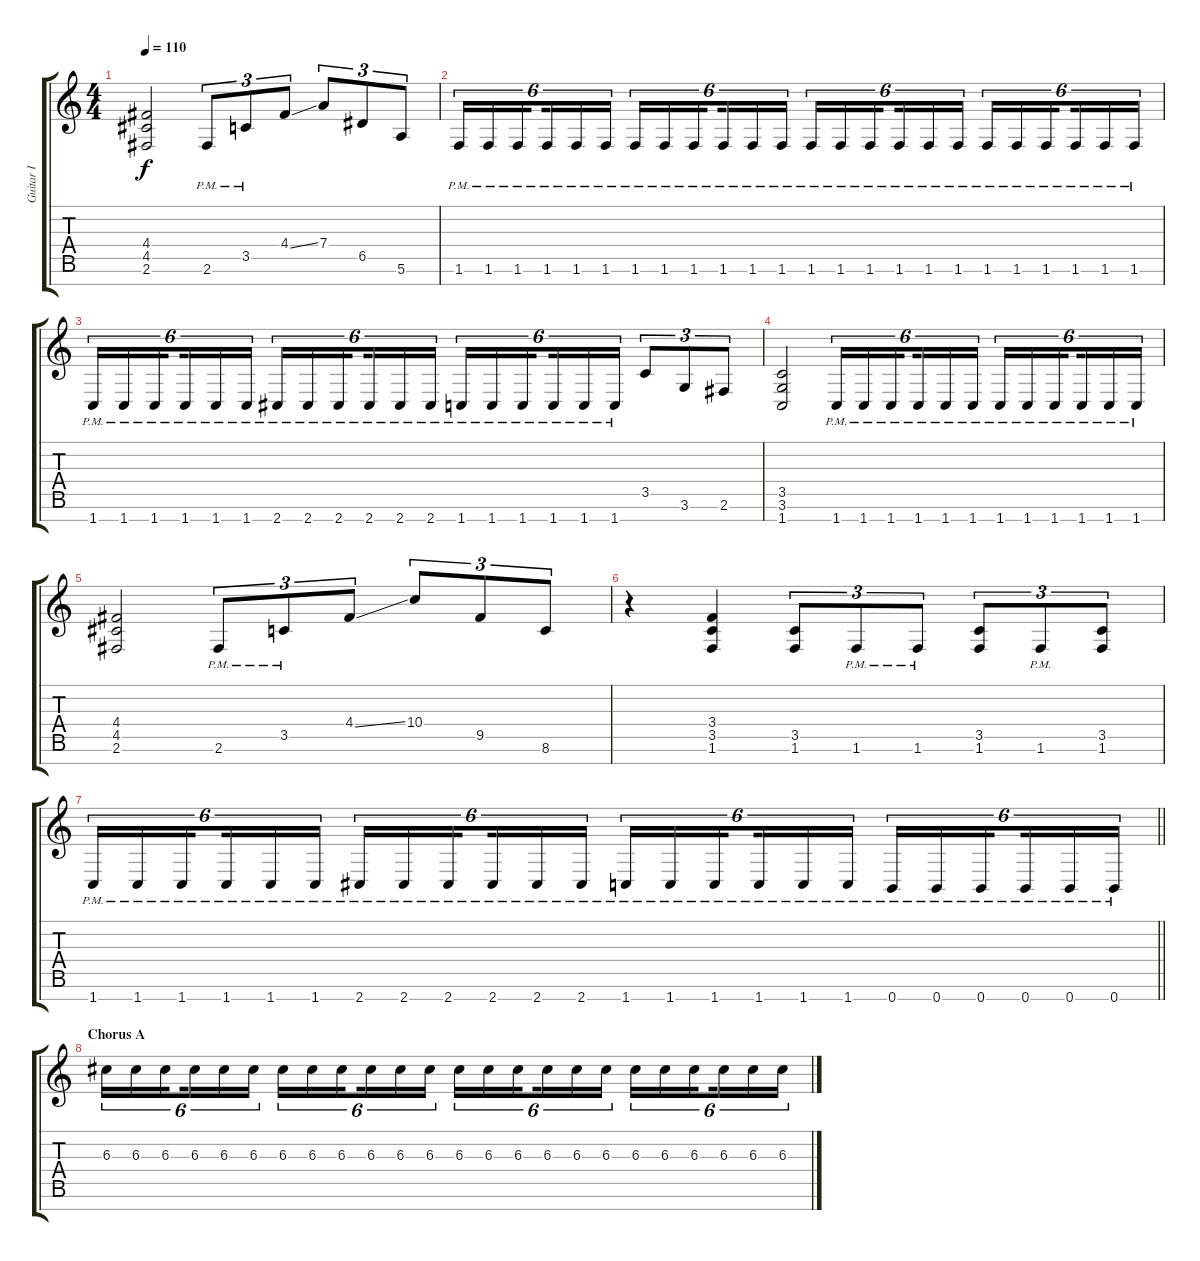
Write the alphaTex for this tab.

\track ("Guitar I" "Guitar I") {instrument distortionguitar}
\staff {score tabs}
\tuning (E4 B3 G3 D3 A2 E2 B1) {hide}
\ts (4 4)
\tempo 110
\clef g2
\ks c
(4.4 4.5 2.6).2{dy f} 2.6{pm}.8{tu (3 2)} 3.5{pm}.8{tu (3 2)} 4.4{ss}.8{tu (3 2)} 7.4.8{tu (3 2)} 6.5.8{tu (3 2)} 5.6.8{tu (3 2)} |
1.6{pm}.16{tu (6 4)} 1.6{pm}.16{tu (6 4)} 1.6{pm}.16{tu (6 4) beam splitsecondary} 1.6{pm}.16{tu (6 4)} 1.6{pm}.16{tu (6 4)} 1.6{pm}.16{tu (6 4)} 1.6{pm}.16{tu (6 4)} 1.6{pm}.16{tu (6 4)} 1.6{pm}.16{tu (6 4) beam splitsecondary} 1.6{pm}.16{tu (6 4)} 1.6{pm}.16{tu (6 4)} 1.6{pm}.16{tu (6 4)} 1.6{pm}.16{tu (6 4)} 1.6{pm}.16{tu (6 4)} 1.6{pm}.16{tu (6 4) beam splitsecondary} 1.6{pm}.16{tu (6 4)} 1.6{pm}.16{tu (6 4)} 1.6{pm}.16{tu (6 4)} 1.6{pm}.16{tu (6 4)} 1.6{pm}.16{tu (6 4)} 1.6{pm}.16{tu (6 4) beam splitsecondary} 1.6{pm}.16{tu (6 4)} 1.6{pm}.16{tu (6 4)} 1.6{pm}.16{tu (6 4)} |
1.7{pm}.16{tu (6 4)} 1.7{pm}.16{tu (6 4)} 1.7{pm}.16{tu (6 4) beam splitsecondary} 1.7{pm}.16{tu (6 4)} 1.7{pm}.16{tu (6 4)} 1.7{pm}.16{tu (6 4)} 2.7{pm}.16{tu (6 4)} 2.7{pm}.16{tu (6 4)} 2.7{pm}.16{tu (6 4) beam splitsecondary} 2.7{pm}.16{tu (6 4)} 2.7{pm}.16{tu (6 4)} 2.7{pm}.16{tu (6 4)} 1.7{pm}.16{tu (6 4)} 1.7{pm}.16{tu (6 4)} 1.7{pm}.16{tu (6 4) beam splitsecondary} 1.7{pm}.16{tu (6 4)} 1.7{pm}.16{tu (6 4)} 1.7{pm}.16{tu (6 4)} 3.5.8{tu (3 2)} 3.6.8{tu (3 2)} 2.6.8{tu (3 2)} |
(3.5 3.6 1.7).2 1.7{pm}.16{tu (6 4)} 1.7{pm}.16{tu (6 4)} 1.7{pm}.16{tu (6 4) beam splitsecondary} 1.7{pm}.16{tu (6 4)} 1.7{pm}.16{tu (6 4)} 1.7{pm}.16{tu (6 4)} 1.7{pm}.16{tu (6 4)} 1.7{pm}.16{tu (6 4)} 1.7{pm}.16{tu (6 4) beam splitsecondary} 1.7{pm}.16{tu (6 4)} 1.7{pm}.16{tu (6 4)} 1.7{pm}.16{tu (6 4)} |
(4.4 4.5 2.6).2 2.6{pm}.8{tu (3 2)} 3.5{pm}.8{tu (3 2)} 4.4{ss}.8{tu (3 2)} 10.4.8{tu (3 2)} 9.5.8{tu (3 2)} 8.6.8{tu (3 2)} |
r.4 (3.4 3.5 1.6).4 (3.5 1.6).8{tu (3 2)} 1.6{pm}.8{tu (3 2)} 1.6{pm}.8{tu (3 2)} (3.5 1.6).8{tu (3 2)} 1.6{pm}.8{tu (3 2)} (3.5 1.6).8{tu (3 2)} |
\barLineRight lightlight
1.7{pm}.16{tu (6 4)} 1.7{pm}.16{tu (6 4)} 1.7{pm}.16{tu (6 4) beam splitsecondary} 1.7{pm}.16{tu (6 4)} 1.7{pm}.16{tu (6 4)} 1.7{pm}.16{tu (6 4)} 2.7{pm}.16{tu (6 4)} 2.7{pm}.16{tu (6 4)} 2.7{pm}.16{tu (6 4) beam splitsecondary} 2.7{pm}.16{tu (6 4)} 2.7{pm}.16{tu (6 4)} 2.7{pm}.16{tu (6 4)} 1.7{pm}.16{tu (6 4)} 1.7{pm}.16{tu (6 4)} 1.7{pm}.16{tu (6 4) beam splitsecondary} 1.7{pm}.16{tu (6 4)} 1.7{pm}.16{tu (6 4)} 1.7{pm}.16{tu (6 4)} 0.7{pm}.16{tu (6 4)} 0.7{pm}.16{tu (6 4)} 0.7{pm}.16{tu (6 4) beam splitsecondary} 0.7{pm}.16{tu (6 4)} 0.7{pm}.16{tu (6 4)} 0.7{pm}.16{tu (6 4)} |
\section ("" "Chorus A")
6.3.16{tu (6 4)} 6.3.16{tu (6 4)} 6.3.16{tu (6 4) beam splitsecondary} 6.3.16{tu (6 4)} 6.3.16{tu (6 4)} 6.3.16{tu (6 4)} 6.3.16{tu (6 4)} 6.3.16{tu (6 4)} 6.3.16{tu (6 4) beam splitsecondary} 6.3.16{tu (6 4)} 6.3.16{tu (6 4)} 6.3.16{tu (6 4)} 6.3.16{tu (6 4)} 6.3.16{tu (6 4)} 6.3.16{tu (6 4) beam splitsecondary} 6.3.16{tu (6 4)} 6.3.16{tu (6 4)} 6.3.16{tu (6 4)} 6.3.16{tu (6 4)} 6.3.16{tu (6 4)} 6.3.16{tu (6 4) beam splitsecondary} 6.3.16{tu (6 4)} 6.3.16{tu (6 4)} 6.3.16{tu (6 4)}
